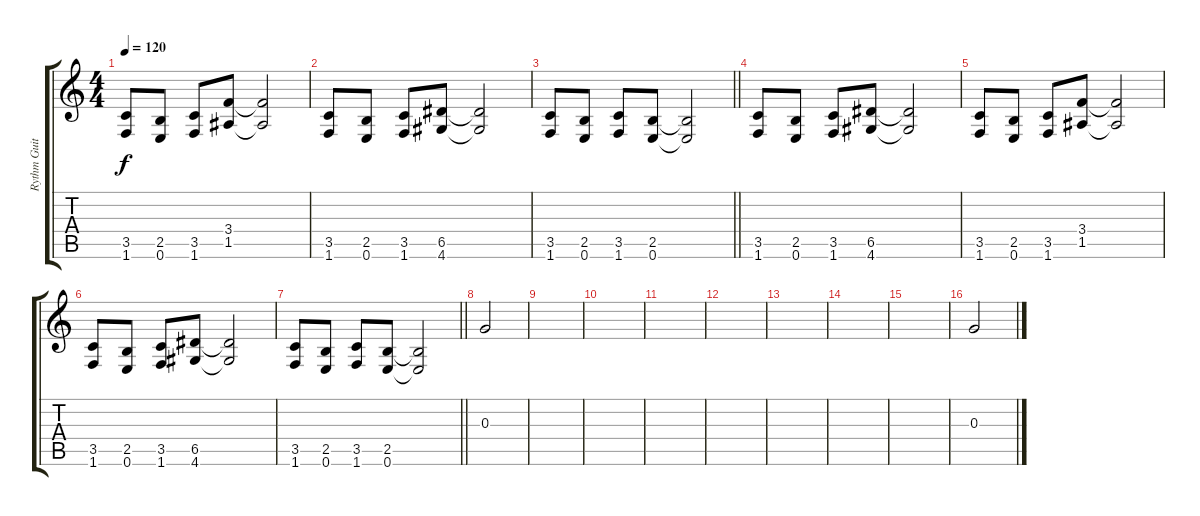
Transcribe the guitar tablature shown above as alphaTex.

\track ("Rythm Guitar" "Rythm Guit") {instrument overdrivenguitar}
\staff {score tabs}
\tuning (E4 B3 G3 D3 A2 E2) {hide}
\ts (4 4)
\tempo 120
\clef g2
\ks c
(3.5 1.6).8{dy f} (2.5 0.6).8 (3.5 1.6).8 (3.4 1.5).8 (3.4{t} 1.5{t}).2 |
(3.5 1.6).8 (2.5 0.6).8 (3.5 1.6).8 (6.5 4.6).8 (6.5{t} 4.6{t}).2 |
\barLineRight lightlight
(3.5 1.6).8 (2.5 0.6).8 (3.5 1.6).8 (2.5 0.6).8 (2.5{t} 0.6{t}).2 |
(3.5 1.6).8{volume 0} (2.5 0.6).8 (3.5 1.6).8 (6.5 4.6).8 (6.5{t} 4.6{t}).2 |
(3.5 1.6).8 (2.5 0.6).8 (3.5 1.6).8 (3.4 1.5).8 (3.4{t} 1.5{t}).2 |
(3.5 1.6).8 (2.5 0.6).8 (3.5 1.6).8 (6.5 4.6).8 (6.5{t} 4.6{t}).2 |
\barLineRight lightlight
(3.5 1.6).8 (2.5 0.6).8 (3.5 1.6).8 (2.5 0.6).8 (2.5{t} 0.6{t}).2 |
0.3.2 |
|
|
|
|
|
|
|
0.3.2
